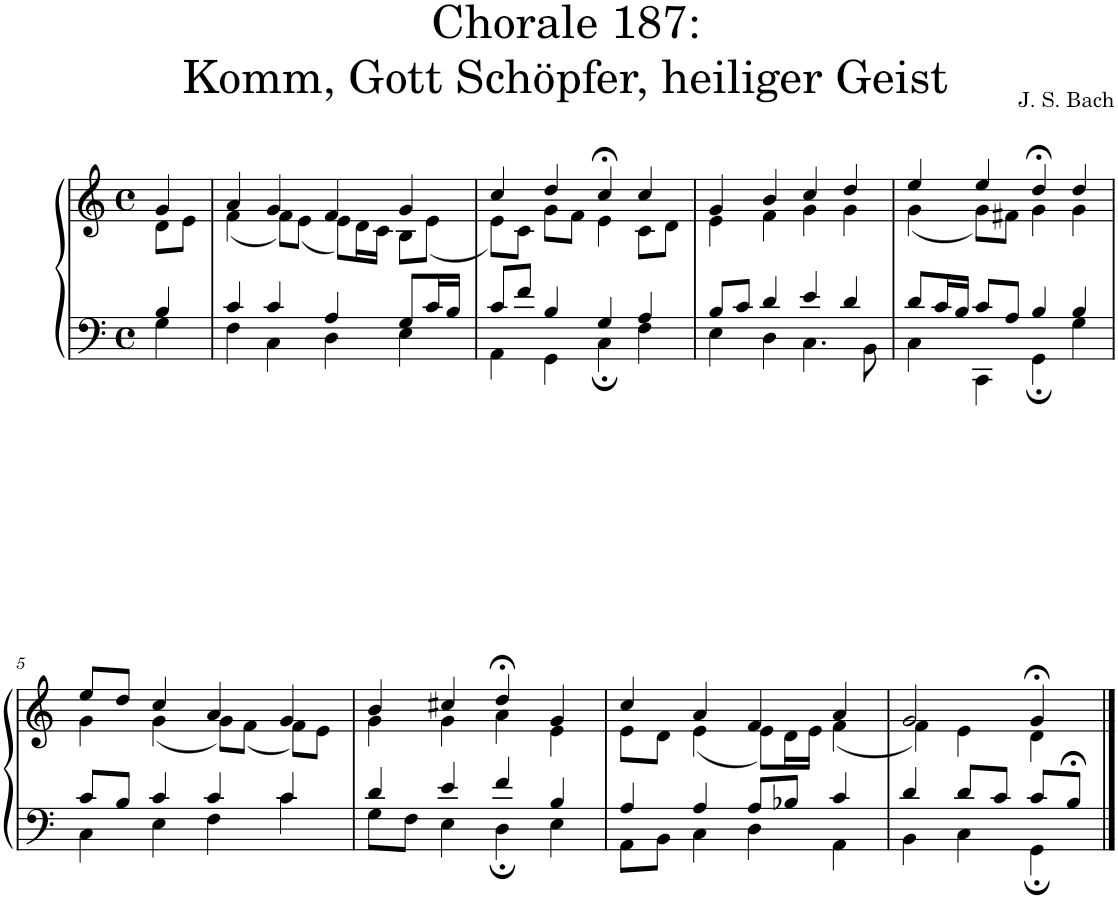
**kern	**kern
*part1	*part1
*staff2	*staff1
*I"S,A	*
*clefF4	*clefG2
*k[]	*k[]
*M4/4	*M4/4
*met(c)	*met(c)
=	=
*^	*^
4B/	4G\	4g/	8d\L
.	.	.	8e\J
=1	=1	=1	=1
4c/	4F\	4a/	(<4f\
4c/	4C\	4g/	8f\L)
.	.	.	(<8e\J
4A/	4D\	4f/	8e\L)
.	.	.	16d\L
.	.	.	16c\JJ
8G/L	4E\	4g/	8B\L
16c/L	.	.	(<8e\J
16B/JJ	.	.	.
=2	=2	=2	=2
8c/L	4AA\	4cc/	8e\L)
8f/J	.	.	8c\J
4B/	4GG\	4dd/	8g\L
.	.	.	8f\J
4G/	4C;\	4cc;</	4e\
4A/	4F\	4cc/	8c\L
.	.	.	8d\J
=3	=3	=3	=3
8B/L	4E\	4g/	4e\
8c/J	.	.	.
4d/	4D\	4b/	4f\
4e/	4.C\	4cc/	4g\
4d/	.	4dd/	4g\
.	8BB\	.	.
=4	=4	=4	=4
8d/L	4C\	4ee/	(<4g\
16c/L	.	.	.
16B/JJ	.	.	.
8c/L	4CC\	4ee/	8g\L)
8A/J	.	.	8f#X\J
4B/	4GG;\	4dd;</	4g\
4B/	4G\	4dd/	4g\
!!LO:LB:g=z	!!
=5	=5	=5	=5
8c/L	4C\	8ee/L	4g\
8B/J	.	8dd/J	.
4c/	4E\	4cc/	(<4g\
4c/	4F\	4a/	8g\L)
.	.	.	(<8f\J
4c/	4c\	4g/	8f\L)
.	.	.	8e\J
=6	=6	=6	=6
4d/	8G\L	4b/	4g\
.	8F\J	.	.
4e/	4E\	4cc#X/	4g\
4f/	4D;\	4dd;</	4a\
4B/	4E\	4g/	4e\
=7	=7	=7	=7
4A/	8AA\L	4cc/	8e\L
.	8BB\J	.	8d\J
4A/	4C\	4a/	(<4e\
8A/L	4D\	4f/	8e\L)
8B-X/J	.	.	16d\L
.	.	.	16e\JJ
4c/	4AA\	4a/	(<4f\
=8	=8	=8	=8
4d/	4BB\	2g/	4f\)
8d/L	4C\	.	4e\
8c/J	.	.	.
8c/L	4GG;\	4g;</	4d\
8B;</J	.	.	.
*v	*v	*	*
*	*v	*v
==	==
*-	*-
